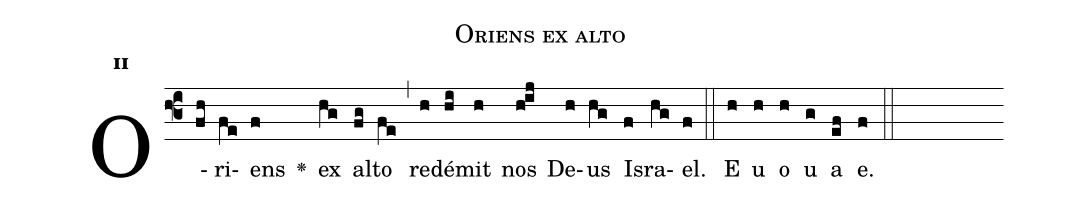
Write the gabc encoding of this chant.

name:Oriens ex alto;
office-part:Antiphona;
mode:2;
%%
initial-style: 1;
name: Oriens ex alto;
book: CAO 4193 https://gallica.bnf.fr/ark:/12148/btv1b6000532c/f648.item;
occasion: Psalterium Hebdomada III Dominica;
office-part: Laudes Ant E ;
user-notes: ;
commentary: ;
annotation: 2d;
centering-scheme: english;
fontsize: 12;
font: OFLSortsMillGoudy;
height: 11;
width: 4.5;
%%
(f3)O(fh)ri(fe)ens(f) <v>\greheightstar</v>() ex(hg) al(fg)to(fe) (,) red(h)é(hi)mit(h) nos(hij) De(h)us(hg) Is(f)ra(hg)el.(f) (::)
E(h) u(h) o(h) u(g) a(ef) e.(f) (::)
